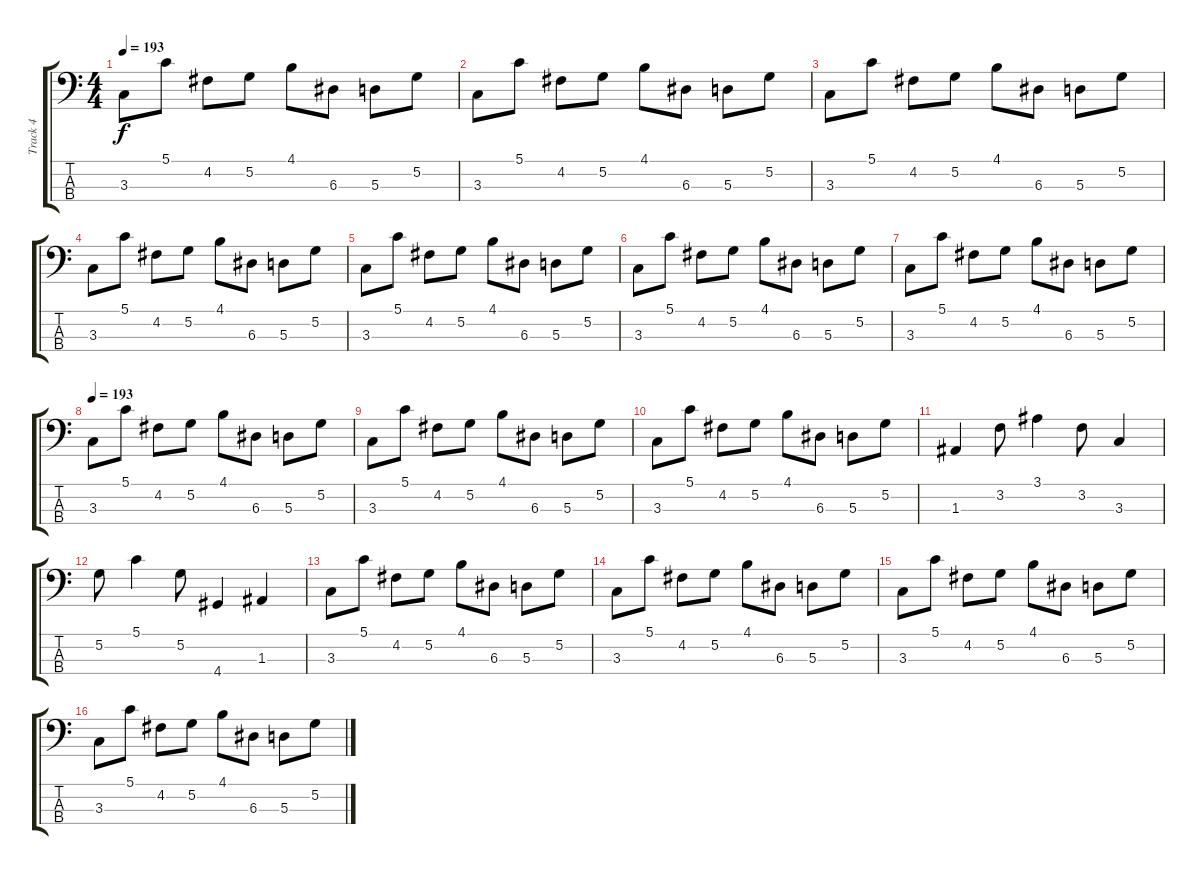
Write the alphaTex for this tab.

\track ("Track 4" "Track 4") {instrument synthbass2}
\staff {score tabs}
\tuning (G2 D2 A1 E1) {hide}
\ts (4 4)
\tempo 193
\clef f4
\ks c
3.3.8{dy f} 5.1.8 4.2.8 5.2.8 4.1.8 6.3.8 5.3.8 5.2.8 |
3.3.8 5.1.8 4.2.8 5.2.8 4.1.8 6.3.8 5.3.8 5.2.8 |
3.3.8 5.1.8 4.2.8 5.2.8 4.1.8 6.3.8 5.3.8 5.2.8 |
3.3.8 5.1.8 4.2.8 5.2.8 4.1.8 6.3.8 5.3.8 5.2.8 |
3.3.8 5.1.8 4.2.8 5.2.8 4.1.8 6.3.8 5.3.8 5.2.8 |
3.3.8 5.1.8 4.2.8 5.2.8 4.1.8 6.3.8 5.3.8 5.2.8 |
3.3.8 5.1.8 4.2.8 5.2.8 4.1.8 6.3.8 5.3.8 5.2.8 |
\tempo 193
3.3.8{balance 8 instrument synthbass2} 5.1.8 4.2.8 5.2.8 4.1.8 6.3.8 5.3.8 5.2.8 |
3.3.8 5.1.8 4.2.8 5.2.8 4.1.8 6.3.8 5.3.8 5.2.8 |
3.3.8 5.1.8 4.2.8 5.2.8 4.1.8 6.3.8 5.3.8 5.2.8 |
1.3.4 3.2.8 3.1.4 3.2.8 3.3.4 |
5.2.8 5.1.4 5.2.8 4.4.4 1.3.4 |
3.3.8 5.1.8 4.2.8 5.2.8 4.1.8 6.3.8 5.3.8 5.2.8 |
3.3.8 5.1.8 4.2.8 5.2.8 4.1.8 6.3.8 5.3.8 5.2.8 |
3.3.8 5.1.8 4.2.8 5.2.8 4.1.8 6.3.8 5.3.8 5.2.8 |
3.3.8 5.1.8 4.2.8 5.2.8 4.1.8 6.3.8 5.3.8 5.2.8
